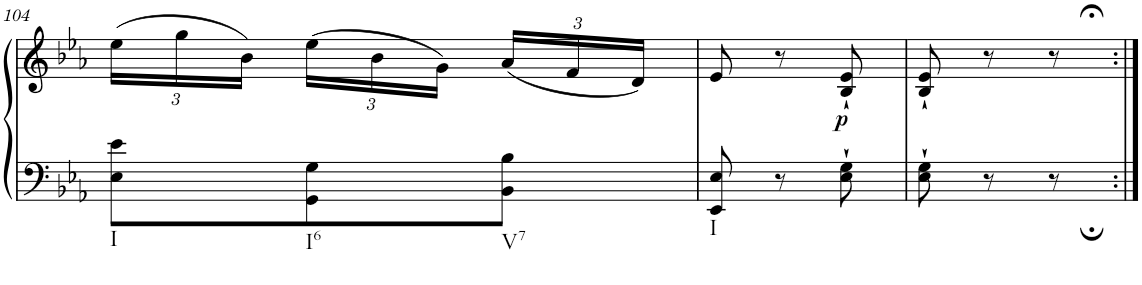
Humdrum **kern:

**kern	**kern	**dynam
*part1	*part1	*part1
*staff2	*staff1	*staff1/2
*I"Klavier linke Hand	*	*
!!LO:PB:g=z
*clefF4	*clefG2	*
*k[b-e-a-]	*k[b-e-a-]	*
*M3/8	*M3/8	*
*	*Xbrackettup	*
=104	=104	=104
!LO:TX:b:t=I	!	!
8E-\ 8e-\L	(24ee-\LL	.
.	24gg\	.
.	24b-\JJ)	.
!LO:TX:b:t=I6	!	!
8GG\ 8G\	(24ee-\LL	.
.	24b-\	.
.	24g\JJ)	.
!LO:TX:b:t=V7	!	!
8BB-\ 8B-\J	(24a-/LL	.
.	24f/	.
.	24d/JJ)	.
=105	=105	=105
!LO:TX:b:t=I	!	!
8EE-/ 8E-/	8e-/	.
8r	8r	.
!	!	!LO:DY:b
8E-\` 8G\`	8B-/` 8e-/`	p
=106	=106	=106
8E-\` 8G\`	8B-/` 8e-/`	.
8r	8r	.
8r;	8r;<	.
=:|!	=:|!	=:|!
*-	*-	*-
